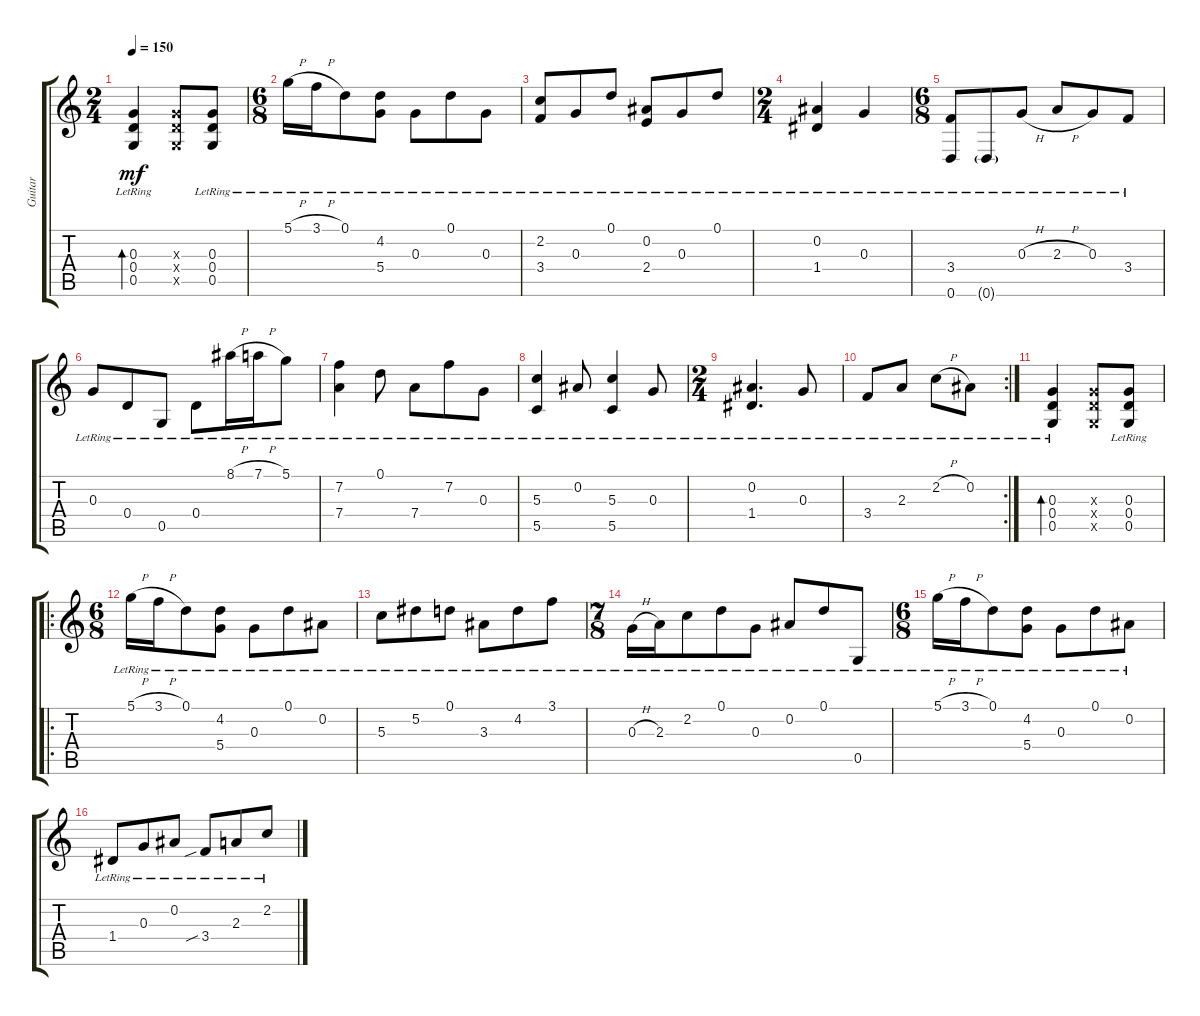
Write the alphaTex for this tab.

\track ("Guitar" "Guitar") {instrument electricguitarclean}
\staff {score tabs}
\tuning (D4 Bb3 G3 D3 G2 D2) {hide}
\ts (2 4)
\tempo 150
\clef g2
\ks c
(0.3{lr} 0.4{lr} 0.5{lr}).4{bd 30 dy mf instrument electricguitarclean} (0.3{x} 0.4{x} 0.5{x}).8 (0.3{lr} 0.4{lr} 0.5{lr}).8 |
\ts (6 8)
5.1{h lr}.16 3.1{h lr}.16 0.1{lr}.8 (4.2{lr} 5.4{lr}).8 0.3{lr}.8 0.1{lr}.8 0.3{lr}.8 |
(2.2{lr} 3.4{lr}).8 0.3{lr}.8 0.1{lr}.8 (0.2{lr} 2.4{lr}).8 0.3{lr}.8 0.1{lr}.8 |
\ts (2 4)
(0.2{lr} 1.4{lr}).4 0.3{lr}.4 |
\ts (6 8)
(3.4{lr} 0.6{lr}).8 0.6{g lr}.8 0.3{h lr}.8 2.3{h lr}.8 0.3{lr}.8 3.4{lr}.8 |
0.3{lr}.8 0.4{lr}.8 0.5{lr}.8 0.4{lr}.8 8.1{h lr}.16 7.1{h lr}.16 5.1{lr}.8 |
(7.2{lr} 7.4{lr}).4 0.1{lr}.8 7.4{lr}.8 7.2{lr}.8 0.3{lr}.8 |
(5.3{lr} 5.5{lr}).4 0.2{lr}.8 (5.3{lr} 5.5{lr}).4 0.3{lr}.8 |
\ts (2 4)
(0.2{lr} 1.4{lr}).4{d} 0.3{lr}.8 |
\rc 2
3.4{lr}.8 2.3{lr}.8 2.2{h lr}.8 0.2{lr}.8 |
(0.3{lr} 0.4{lr} 0.5{lr}).4{bd 30} (0.3{x} 0.4{x} 0.5{x}).8 (0.3{lr} 0.4{lr} 0.5{lr}).8 |
\ro
\ts (6 8)
5.1{h lr}.16 3.1{h lr}.16 0.1{lr}.8 (4.2{lr} 5.4{lr}).8 0.3{lr}.8 0.1{lr}.8 0.2{lr}.8 |
5.3{lr}.8 5.2{lr}.8 0.1{lr}.8 3.3{lr}.8 4.2{lr}.8 3.1{lr}.8 |
\ts (7 8)
0.3{h lr}.16 2.3{lr}.16 2.2{lr}.8 0.1{lr}.8 0.3{lr}.8 0.2{lr}.8 0.1{lr}.8 0.5{lr}.8 |
\ts (6 8)
5.1{h lr}.16 3.1{h lr}.16 0.1{lr}.8 (4.2{lr} 5.4{lr}).8 0.3{lr}.8 0.1{lr}.8 0.2{lr}.8 |
1.4{lr}.8 0.3{lr}.8 0.2{lr}.8 3.4{sib lr}.8 2.3{lr}.8 2.2{lr}.8
